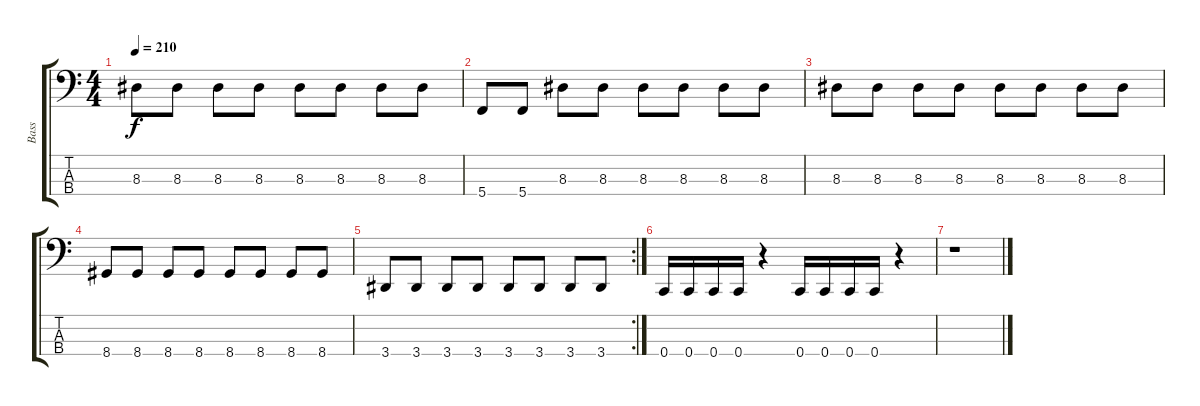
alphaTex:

\track ("Bass" "Bass") {instrument electricbassfinger}
\staff {score tabs}
\tuning (F2 C2 G1 C1) {hide}
\ts (4 4)
\tempo 210
\clef f4
\ks c
8.3.8{dy f} 8.3.8 8.3.8 8.3.8 8.3.8 8.3.8 8.3.8 8.3.8 |
5.4.8 5.4.8 8.3.8 8.3.8 8.3.8 8.3.8 8.3.8 8.3.8 |
8.3.8 8.3.8 8.3.8 8.3.8 8.3.8 8.3.8 8.3.8 8.3.8 |
8.4.8 8.4.8 8.4.8 8.4.8 8.4.8 8.4.8 8.4.8 8.4.8 |
\rc 2
3.4.8 3.4.8 3.4.8 3.4.8 3.4.8 3.4.8 3.4.8 3.4.8 |
0.4.16 0.4.16 0.4.16 0.4.16 r.4 0.4.16 0.4.16 0.4.16 0.4.16 r.4 |
r.1
